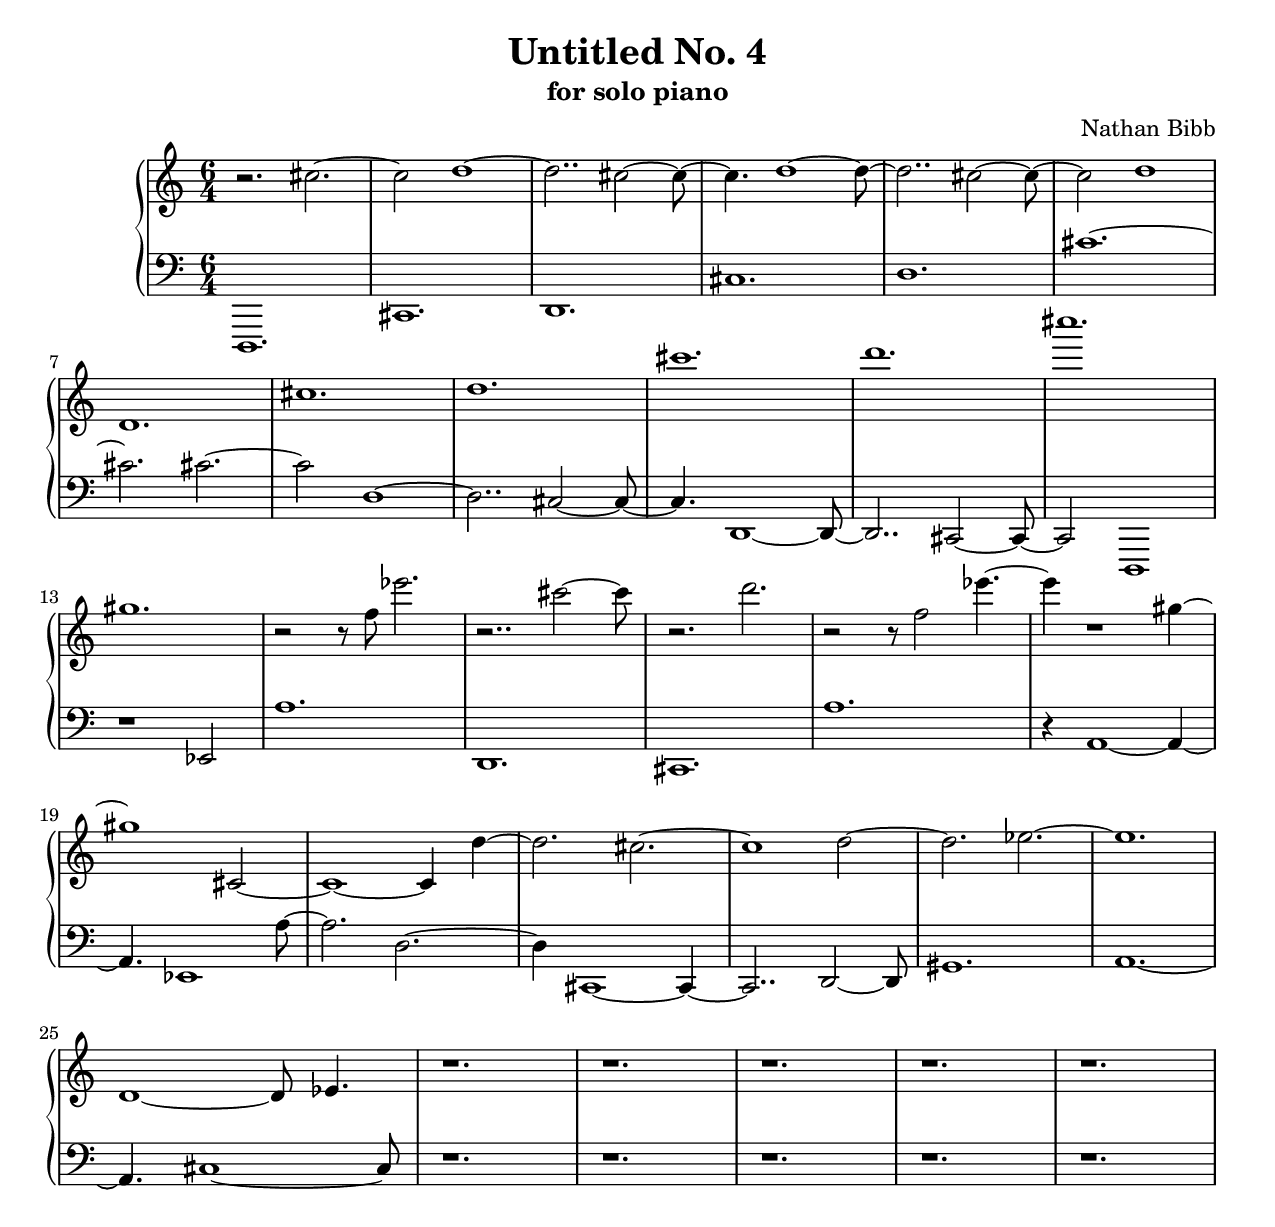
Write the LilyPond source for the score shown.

\version "2.12.0"
\header {
  title = "Untitled No. 4"
  subtitle = "for solo piano"
  composer = "Nathan Bibb"
}
\include "english.ly"
\paper {
 #(set-paper-size "letter")
}
upper =  {
  \clef treble
  \time 6/4
  % 1 - 6
  r2. cs''2. ~	|  
  cs''2 d''1 ~	|
  d''2.. cs''2 ~ cs''8 ~	|  
  cs''4. d''1 ~ d''8 ~	|
  d''2.. cs''2 ~ cs''8 ~	|  
  cs''2 d''1	|
  \break
  % 7 - 12
  d'1.	|
  cs''1.	|
  d''1.	|
  cs'''1.	|
  d'''1.	|
  cs''''1.	|
  \break
  % 13 - 18
  gs''1.	|
  r2 r8 f''8 ef'''2.	|
  r2.. cs'''2 ~ cs'''8	|  
  r2. d'''2.	|
  r2 r8 f''2 ef'''4. ~	|
  ef'''4 r1 gs''4 ~	|
  \break
  % 19 - 24
  gs''1 cs'2 ~	|
  cs'1 ~ cs'4 d''4 ~	|
  d''2.	cs''2. ~	|
  cs''1 d''2 ~	|
  d''2. ef''2. ~	|
  ef''1.
  \break
  % 25 - 30
  d'1 ~ d'8 ef'4.	|
  r1.	|
  r1.	|
  r1.	|
  r1.	|
  r1.	|
}
lower = {
  \clef bass
  \time 6/4
  % 1 - 6
  d,,1.	|
  cs,1.	|
  d,1.	|
  cs1.	|
  d1.	|
  cs'1. ~	|
  \break
  % 7 - 12
  cs'2. cs'2. ~	|  
  cs'2 d1 ~	|
  d2.. cs2 ~ cs8 ~	|  
  cs4. d,1 ~ d,8 ~	|
  d,2.. cs,2 ~ cs,8 ~	|  
  cs,2 d,,1	|
  \break
  % 13 - 18
  r1 ef,2	|
  a1.	|
  d,1.	|
  cs,1.	|
  a1.	|
  r4 a,1 ~ a,4 ~	|
  \break
  % 19 - 24
  a,4.  ef,1 a8 ~	|
  a2. d2. ~	|
  d4 cs,1 ~ cs,4 ~	|
  cs,2.. d,2 ~ d,8	|
  gs,1.	|
  a,1. ~	|
  \break
  % 25 - 30
  a,4. cs1 ~ cs8	|
  r1.	|
  r1.	|
  r1.	|
  r1.	|
  r1.	|
}
\score {
	\new PianoStaff <<
	\new Staff = "upper" \upper
	\new Staff = "lower" \lower
	>>
	\layout { }
}
\score {
	\unfoldRepeats {
		\new PianoStaff <<
		\set PianoStaff.instrumentName = #"Piano  "
		\new Staff = "upper" \upper
		\new Staff = "lower" \lower
		>>
	}
	\midi { 
	 	\context {
			\Score
			tempoWholesPerMinute = #(ly:make-moment 111 8)
			}
	}
}

%{
sol = {
	<<  { d8	cs'1 ~ cs'8 } \\ { s2	gs'''8.	d''8.	cs''4.	} >>	|
	<<  { a,8.	ef'1 ~ ef'16 } \\ { s2	gs'''4	d''8	cs''4.	} >>	|
	<<  { d8	cs'1 ~ cs'8 } \\ { s2	gs'''8.	d''8.	cs''4.	} >>	|
	<<  { a,8.	ef'2... \times 2/3 { ef'16. cs'16. }  } \\ { s2	gs'''4	d''8	cs''4.	} >>	|
	<<  { d8	cs'1 ~ cs'8 } \\ { s2	gs'''8.	d''8.	cs''4.	} >>	|
	<<  { a,8.	ef'1 ~ ef'16 } \\ { s2	gs'''4	d''8	cs''4.	} >>	|
	
	\time 6/4
	r1.

	\time 6/4
	\repeat volta 3 {
	a'4	fs''4	ds''1	|
	g,,4	d'4	cs'''1	|
	}
}

OLD THEME DIVIDED INTO TWO STAVES BELOW
UPPER
\time 5/4
r1 r4 	|
r1	r8	\times 2/3 { ef'16.	cs'16. }	|
r1 r4	|
r2 gs'''8. d''8. cs''4.	|
r2 gs'''4 d''8 cs''4.	|
r2 gs'''8. d''8. cs''4	\times 2/3 { ef'16. cs'16. }	|
r2 gs'''4 d''8 cs''4.	|
r2 gs'''8. d''8. cs''4	\times 2/3 { ef'16. cs'16. }	|
r2 gs'''8. d''8. cs''4.	|
r2 gs'''4 d''8 cs''4.	|

LOWER
  \time 5/4
d8. cs'1 ~ cs'16	|
a,4 ef'1	|
d8 cs'1 ~ cs'8	|
a,4 ef'1	|
d8. cs'1 ~ cs'16	|
a,8. ef'1 ~ ef'16	|
d8 cs'1 ~ cs'8	|
a,8. ef'1 ~ ef'16	|
d8 cs'1 ~ cs'8	|
a,8. ef'1 ~ ef'16	|


%}
